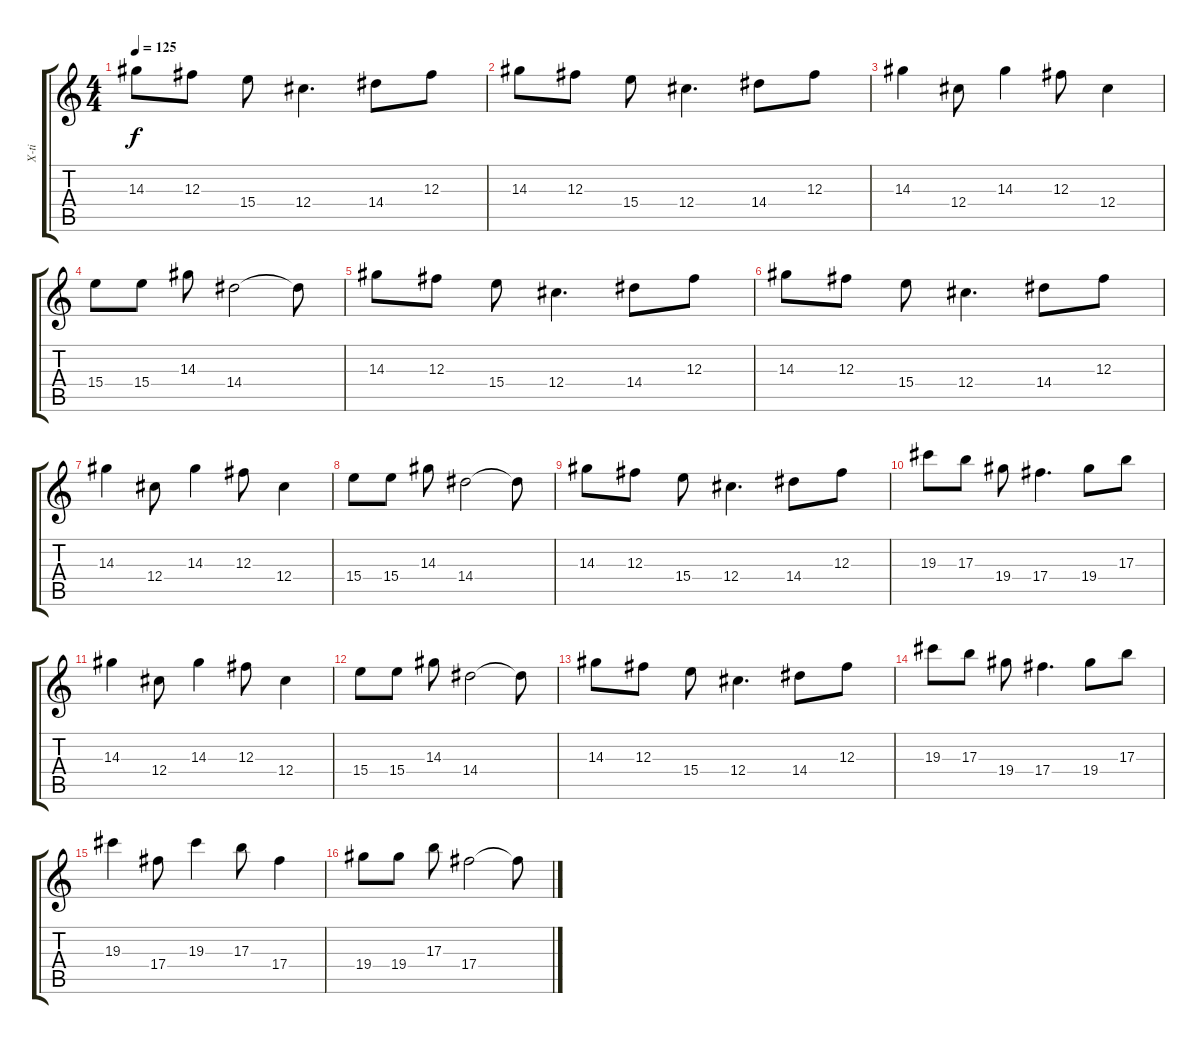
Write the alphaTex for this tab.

\track ("X-ti" "X-ti") {instrument overdrivenguitar}
\staff {score tabs}
\tuning (Eb4 Bb3 Gb3 Db3 Ab2 Db2) {hide}
\ts (4 4)
\tempo 125
\clef g2
\ks c
14.3.8{dy f} 12.3.8 15.4.8 12.4.4{d} 14.4.8 12.3.8 |
14.3.8 12.3.8 15.4.8 12.4.4{d} 14.4.8 12.3.8 |
14.3.4 12.4.8 14.3.4 12.3.8 12.4.4 |
15.4.8 15.4.8 14.3.8 14.4.2 14.4{t}.8 |
14.3.8 12.3.8 15.4.8 12.4.4{d} 14.4.8 12.3.8 |
14.3.8 12.3.8 15.4.8 12.4.4{d} 14.4.8 12.3.8 |
14.3.4 12.4.8 14.3.4 12.3.8 12.4.4 |
15.4.8 15.4.8 14.3.8 14.4.2 14.4{t}.8 |
14.3.8 12.3.8 15.4.8 12.4.4{d} 14.4.8 12.3.8 |
19.3.8 17.3.8 19.4.8 17.4.4{d} 19.4.8 17.3.8 |
14.3.4 12.4.8 14.3.4 12.3.8 12.4.4 |
15.4.8 15.4.8 14.3.8 14.4.2 14.4{t}.8 |
14.3.8 12.3.8 15.4.8 12.4.4{d} 14.4.8 12.3.8 |
19.3.8 17.3.8 19.4.8 17.4.4{d} 19.4.8 17.3.8 |
19.3.4 17.4.8 19.3.4 17.3.8 17.4.4 |
19.4.8 19.4.8 17.3.8 17.4.2 17.4{t}.8
